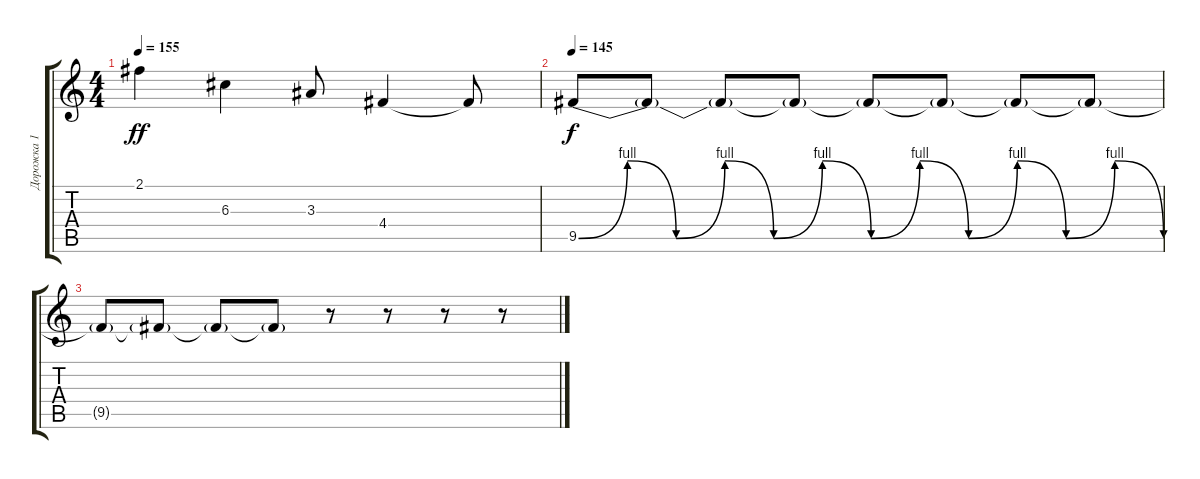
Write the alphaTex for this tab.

\track ("Дорожка 1" "Дорожка 1") {instrument electricguitarclean}
\staff {score tabs}
\tuning (E4 B3 G3 D3 A2 E2) {hide}
\ts (4 4)
\tempo 155
\clef g2
\ks c
2.1{t}.4{dy ff} 6.3.4 3.3.8 4.4.4 4.4{t}.8 |
\tempo 145
9.5{be (custom 0 0 5 4 10 0 15 4 20 0 25 4 30 0 35 4 40 0 45 4 50 0 55 4 60 0)}.8{dy f volume 0} 9.5{t}.8 9.5{t}.8 9.5{t}.8 9.5{t}.8 9.5{t}.8 9.5{t}.8 9.5{t}.8 |
9.5{t}.8 9.5{t}.8 9.5{t}.8 9.5{t}.8 r.8 r.8 r.8 r.8
